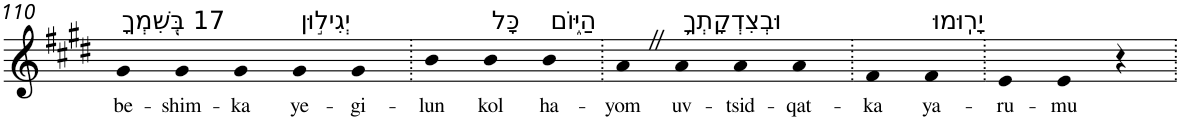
**kern	**text
*part1	*part1
*staff1	*staff1
*I"Piano	*
*I'Pno	*
!!LO:PB:g=z
*clefG2	*
*k[f#c#g#d#]	*
*E:	*
=110	=110
!LO:TX:a:t=17 בְּ֭שִׁמְךָ	!
!	!LO:LY:b
4g#	be-
!	!LO:LY:b
4g#	-shim-
!	!LO:LY:b
4g#	-ka
!LO:TX:a:t=יְגִיל֣וּן	!
!	!LO:LY:b
4g#	ye-
!	!LO:LY:b
4g#	-gi-
=111.	=111.
!	!LO:LY:b
4b	-lun
!LO:TX:a:t=כָּל	!
!	!LO:LY:b
4b	kol
!LO:TX:a:t=הַיּ֑וֹם	!
!	!LO:LY:b
4b	ha-
=112.	=112.
!	!LO:LY:b
4aZ	-yom
!LO:TX:a:t=וּבְצִדְקָתְךָ֥	!
!	!LO:LY:b
4a	uv-
!	!LO:LY:b
4a	-tsid-
!	!LO:LY:b
4a	-qat-
=113.	=113.
!	!LO:LY:b
4f#	-ka
!LO:TX:a:t=יָרֽוּמוּ	!
!	!LO:LY:b
4f#	ya-
=114.	=114.
!	!LO:LY:b
4e	-ru-
!	!LO:LY:b
4e	-mu
4r	.
=.	=.
*-	*-
